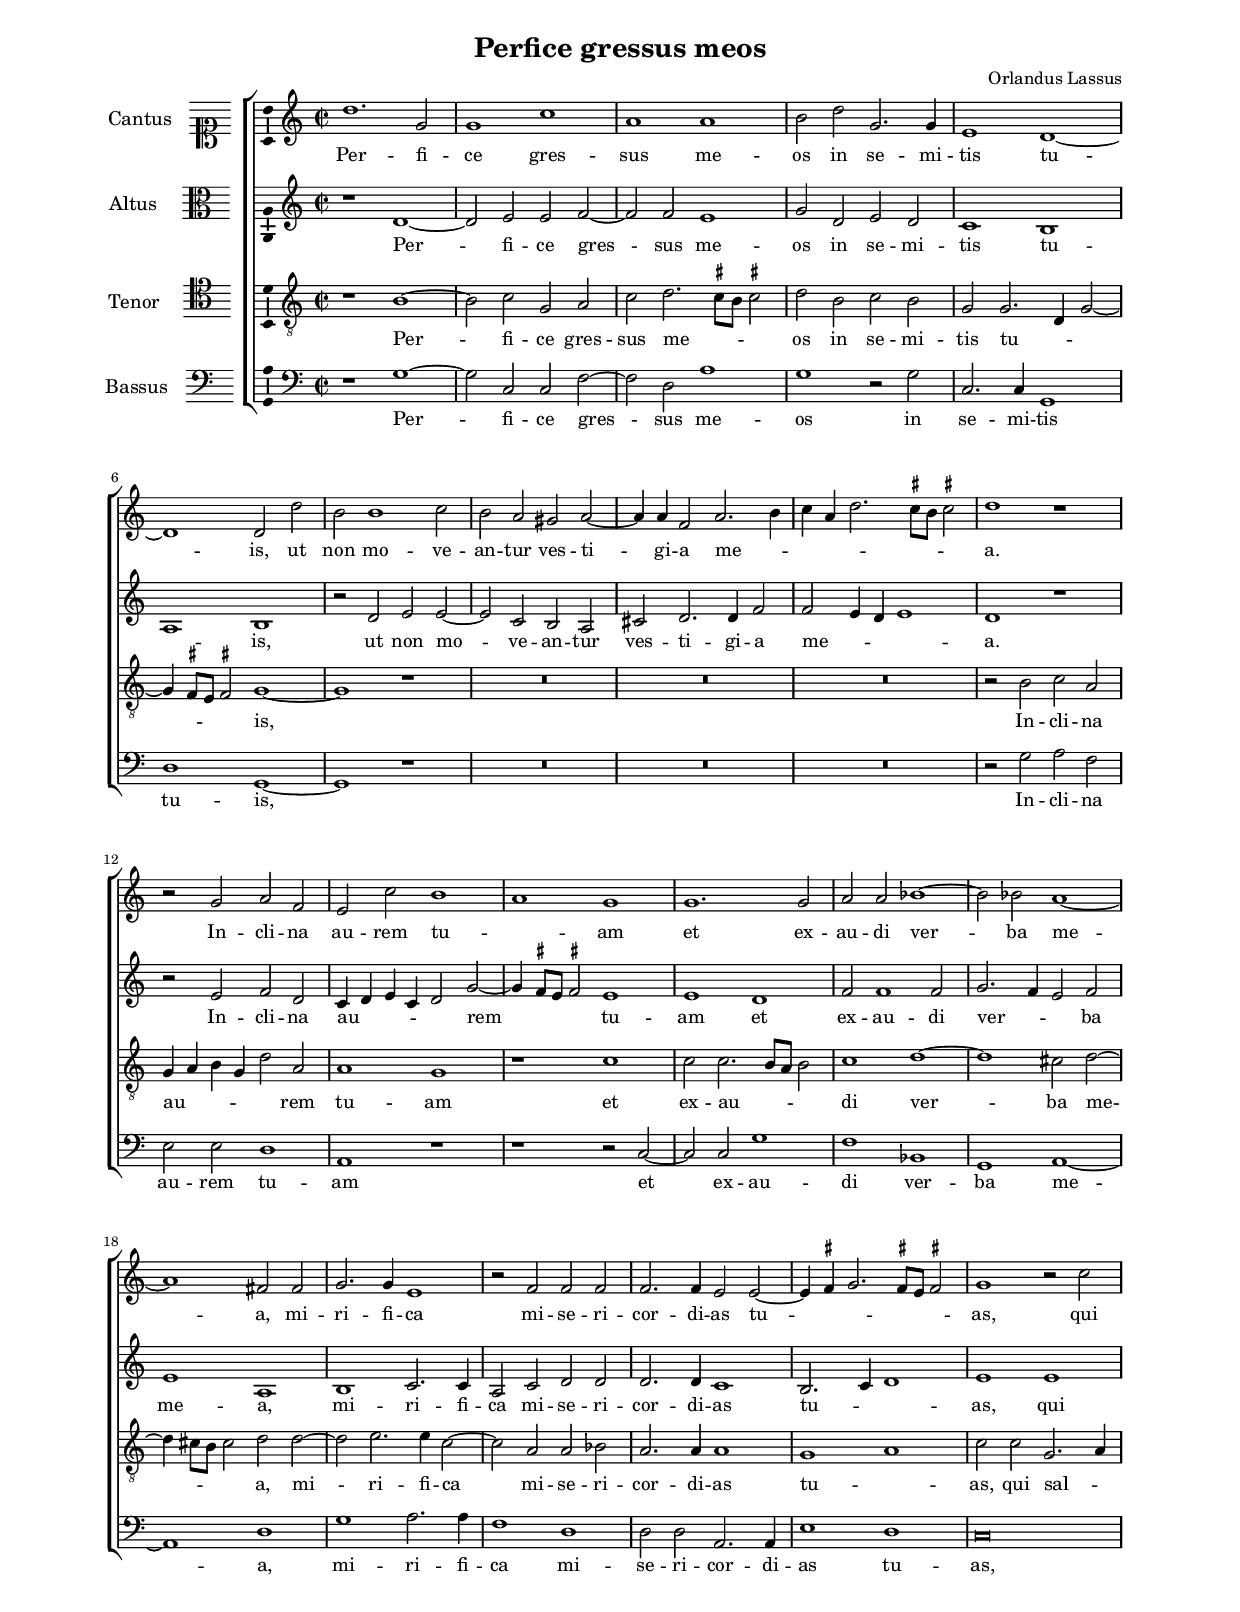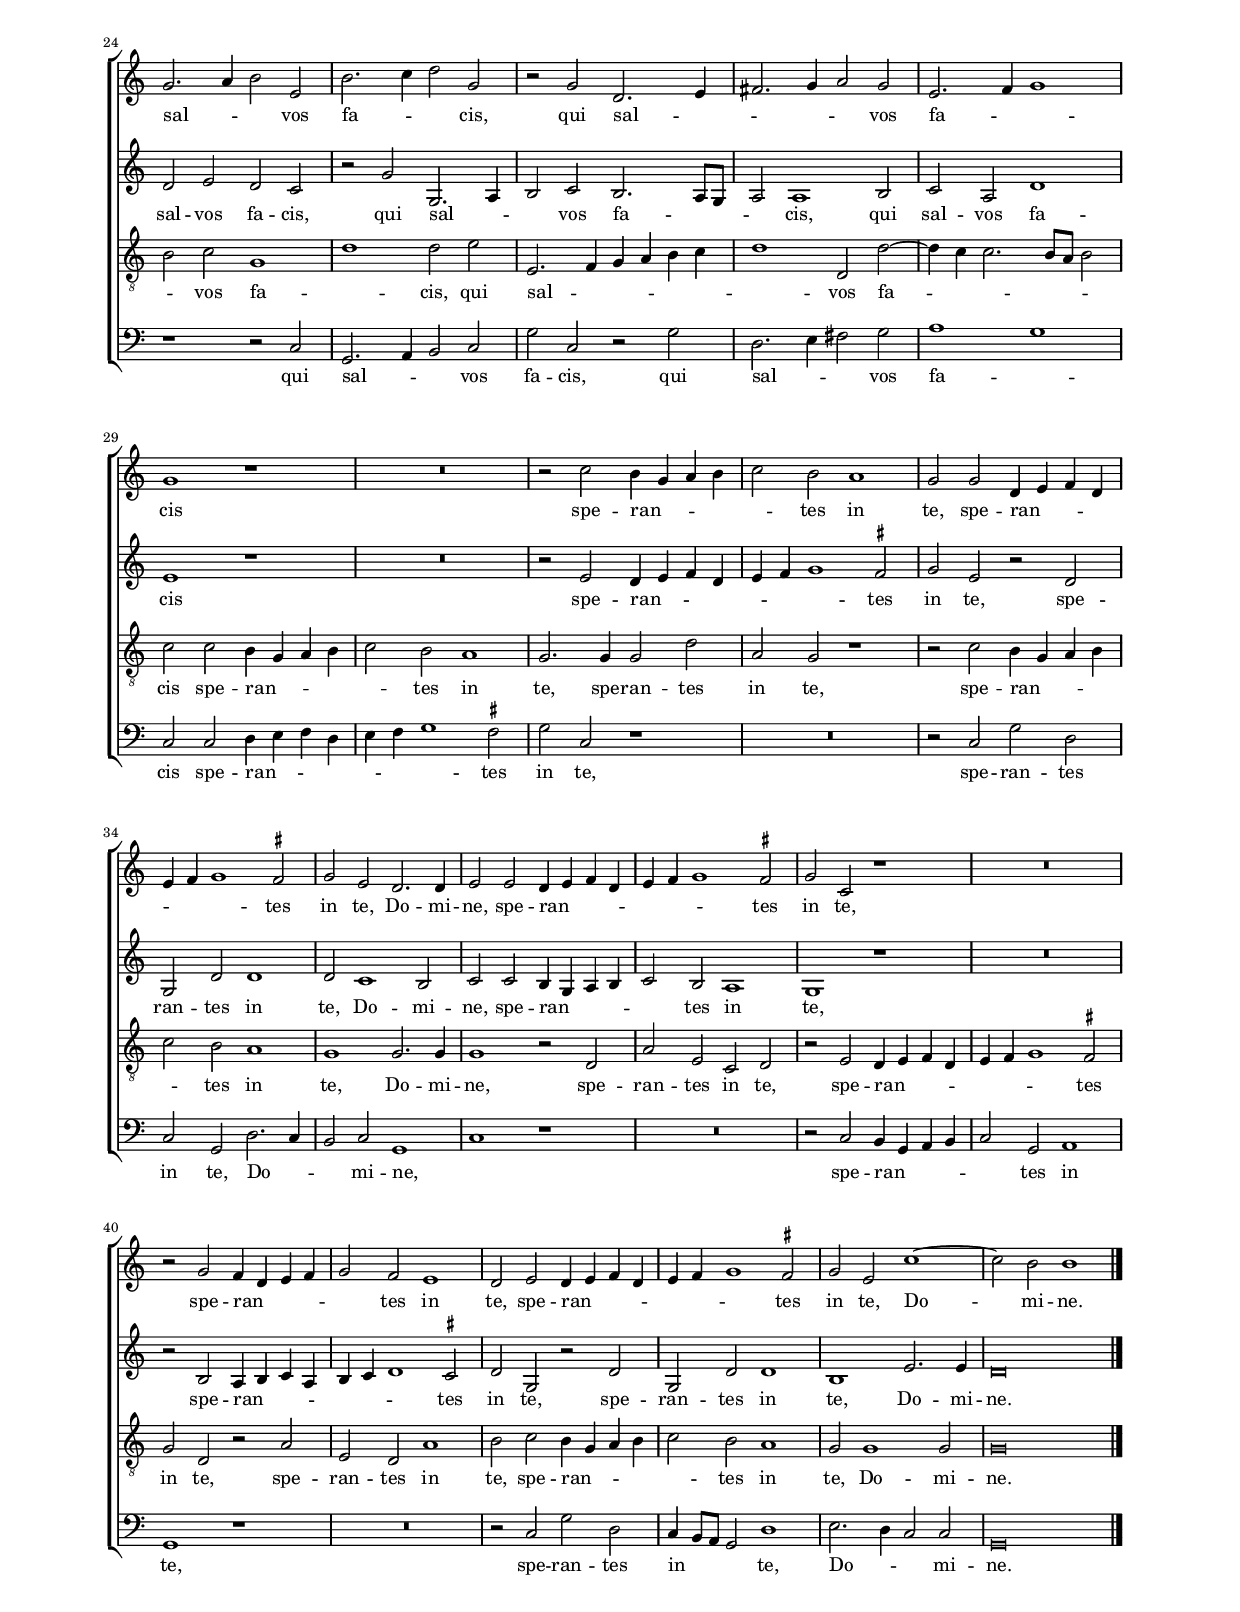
\header
{
  title="Perfice gressus meos"
  composer="Orlandus Lassus"
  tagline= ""
}

\version "2.22.1"
\include "deutsch.ly"
#(set-global-staff-size 15)
% #(set-default-paper-size "letter")
#(ly:set-option 'point-and-click #f)

	
global = {
	\key c \major
	\time 2/2 \set Score.measureLength = #(ly:make-moment 2/1)
     \set Score.tempoHideNote = ##t
    \tempo 2 = 90
    \skip 1*2*45 \bar "|."
	}

	ficta = { \once \set suggestAccidentals = ##t }
	
	forget = #(define-music-function (music) (ly:music?) #{
		\accidentalStyle forget
		$music
		\accidentalStyle default
		#})
	
	m = \melisma
	me = \melismaEnd


\paper
	{
	top-margin = 1.7 \cm
	bottom-margin = 1.7 \cm
	left-margin = 2 \cm
	right-margin = 2 \cm
	ragged-bottom = ##f
	ragged-last-bottom = ##f
	print-page-number = ##f
	system-system-spacing = #'((basic-distance . 17) (minimum-distance . 14) (padding . 6) (strechability . 150))
	systems-per-page = 4
%	min-systems-per-page = 3
	}


incipitcantus = \markup { \score {
	{
	\set Staff.instrumentName = \markup { \fontsize #1 "Cantus" }
	\key c \major
	\clef soprano
	s4 \bar ""
	}
	\layout  {
	raggedright = ##t
	indent = 1.6 \cm
	line-width = 2.4\cm
	\context { \Staff \remove Time_signature_engraver }
	\override Staff.Clef.Y-extent = #'(0 . 0)
	}} \hspace #1 }
	
      
incipitaltus = \markup { \score {
	{
	\set Staff.instrumentName = \markup { \fontsize #1 "Altus" }
	\key c \major
	\clef alto
	s4 \bar ""
	}
	\layout  {
	raggedright = ##t
	indent = 1.6 \cm
	line-width = 2.4\cm
	\context { \Staff \remove Time_signature_engraver }
	\override Staff.Clef.Y-extent = #'(0 . 0)
	}} \hspace #1 }


incipittenor = \markup { \score {
	{
	\set Staff.instrumentName = \markup { \fontsize #1 "Tenor" }
	\key c \major
	\clef tenor
	s4 \bar ""
	}
	\layout  {
	raggedright = ##t
	indent = 1.6 \cm
	line-width = 2.4\cm
	\context { \Staff \remove Time_signature_engraver }
	\override Staff.Clef.Y-extent = #'(0 . 0)
	}} \hspace #1 }


incipitbassus = \markup { \score {
	{
	\set Staff.instrumentName = \markup { \fontsize #1 "Bassus" }
	\key c \major
	\clef bass
	s4 \bar ""
	}
	\layout  {
	raggedright = ##t
	indent = 1.6 \cm
	line-width = 2.4\cm
	\context { \Staff \remove Time_signature_engraver }
	\override Staff.Clef.Y-extent = #'(0 . 0)
	}} \hspace #1 }


cantus =  \relative c''
	{
    d1. g,2
	g1 c
	a1 a
	h2 d g,2. g4
%5
	e1 d1~
	d1 d2 d'
	h2 h1 c2
	h2 a gis a2~
	a4 a f2 a2. \m h4
%10
	c a d2. \ficta cis8 h \ficta cis!2 \me
	d1 r
	r2 g, a f
	e2 c' h1 \m
	a1 \me g
%15
	g1. g2
	a2 a b1~
	b2 b a1~
	a1 fis2 fis
	g2. g4 e1
%20
	r2 f f f
	f2. f4 e2 e2~
	e4 \m \ficta fis g2. \ficta fis!8 e \ficta fis!2 \me
	g1 r2 c
	g2. \m a4 h2 \me e,
%25
	h'2. \m c4 d2 \me g,
	r2 g d2. \m e4
	fis2. g4 a2 \me g
	e2. \m f4 g1 \me
	g1 r
%30
	R\breve
	r2 c h4 \m g a h
	c2 \me h a1
	g2 g d4 \m e f d
	e4 f g1 \me \ficta fis2
%35
	g2 e d2. d4
	e2 e d4 \m e f d
	e4 f g1 \me \ficta fis2
	g2 c, r1
	R\breve
%40
	r2 g' f4 \m d e f
	g2 \me f e1
	d2 e d4 \m e f d
	e4 f g1 \me \ficta fis2
	g2 e c'1~
%45
	c2 h h1 |
	}


altus =  \relative c'
	{
        r1 d~
	d2 e e f2~
	f2 f e1
	g2 d e d
%5
	c1 h \m
	a1 \me h
	r2 d e e2~
	e2 c h a
	cis2 d2. d4 f2
%10
	f2 \m e4 d e1 \me
	d1 r
	r2 e f d
	c4 \m d e c d2 \me g2~
	g4 \m \ficta fis8 e \ficta fis!2 \me e1
%15
	e1 d
	f2 f1 f2
	g2. \m f4 e2 \me f
	e1 a,
	h1 c2. c4
%20
	a2 c d d
	d2. d4 c1  
	h2. \m c4 d1 \me
	e1 e
	d2 e d c
%25
	r2 g' g,2. \m a4
	h2 \me c h2. \m a8 g
	a2 \me a1 h2
	c2 a d1
	e1 r
%30
	R\breve
	r2 e d4 \m e f d
	e4 f g1 \me \ficta fis2
	g2 e r d
	g,2 d' d1
%35
	d2 c1 h2
	c2 c h4 \m g a h
	c2 \me h a1
	g1 r
	R\breve
%40
	r2 h a4 \m h c a
	h4 c d1 \me \ficta cis2
	d2 g, r d'
	g,2 d' d1
	h1 e2. e4
%45
	d\breve
	}


tenor =  \relative c'
	{
        r1 h1~
	h2 c g a
	c2 d2. \m \ficta cis8 h \ficta cis!2 \me
	d2 h c h
%5
	g2 g2. \m d4 g2~
	g4 \ficta fis8 e \ficta fis!2 \me g1~
	g1 r
	R\breve
	R
%10
	R
	r2 h c a
	g4 \m a h g d'2 \me a
	a1 g
	r1 c
%15
	c2 c2. \m h8 a h2 \me
	c1 d1~
	d1 cis2 d2~
	d4 \m cis8 h cis2 \me d2 d2~
	d2 e2. e4 c2~
%20
	c2 a2 a b
	a2. a4 a1
	g1 \m a1 \me
	c2 c g2. \m a4
	h2 \me c g1 \m
%25
	d'1 \me d2 e
	e,2. \m f4 g a h c
	d1 \me d,2 d'2~
	d4 \m c c2. h8 a h2 \me
	c2 c h4 \m g a4 h
%30
	c2 \me h a1
	g2. g4 g2 d'
	a2 g r1
	r2 c h4 \m g a h
	c2 \me h a1
%35
	g1 g2. g4
	g1 r2 d
	a'2 e c d
	r2 e d4 \m e f d
	e4 f g1 \me \ficta fis2
%40
	g2 d r2 a'
	e2 d a'1
	h2 c h4 \m g a h
	c2 \me h a1
	g2 g1 g2
%45
	g\breve
	}


bassus  =  \relative c
	{
        r1 g'1~
	g2 c, c f2~
	f2 d a'1
	g1 r2 g
%5
	c,2. c4 g1
	d'1 g,1~
	g1 r
	R\breve
	R
%10
	R
	r2 g' a f
	e2 e d1
	a r
	r1 r2 c2~
%15
	c2 c g'1
	f1 b,
	g1 a1~
	a1 d
	g1 a2. a4
%20
	f1 d
	d2 d a2. a4
	e'1 d
	c\breve
	r1 r2 c
%25
	g2. \m a4 h2 \me c
	g'2 c, r g'
	d2. \m e4 fis2 \me g
	a1 \m g \me
	c,2 c d4 \m e f d
%30
	e4 f g1 \me \ficta fis2
	g2 c, r1
	R\breve
	r2 c g' d
	c2 g d'2. \m c4
%35
	h2 \me c g1 \m
	c1 \me r
	R\breve
	r2 c h4 \m g a h
	c2 \me g a1
%40
	g1 r
	R\breve
	r2 c g' d
	c4 \m h8 a g2 \me d'1
	e2. \m d4 c2 \me c 
%45
	g\breve
	}

lyricscantus = \lyricmode {
	Per -- fi -- ce gres -- sus me -- os in se -- mi -- tis tu -- is,
	ut non mo -- ve -- an -- tur ves -- ti -- gi -- a me -- a.
	In -- cli -- na au -- rem tu -- am
	et ex -- au -- di ver -- ba me -- a,
	mi -- ri -- fi -- ca mi -- se -- ri -- cor -- di -- as tu -- as,
	qui sal -- vos fa -- cis,
	qui sal -- vos fa -- cis spe -- ran -- tes in te,
	spe -- ran -- tes in te, Do -- mi -- ne,
	spe -- ran -- tes in te,
	spe -- ran -- tes in te,
	spe -- ran -- tes in te, Do -- mi -- ne.
	}


lyricsaltus = \lyricmode {
	Per -- fi -- ce gres -- sus me -- os in se -- mi -- tis tu -- is,
	ut non mo -- ve -- an -- tur ves -- ti -- gi -- a me -- a.
	In -- cli -- na au -- rem tu -- am
	et ex -- au -- di ver -- ba me -- a,
	mi -- ri -- fi -- ca mi -- se -- ri -- cor -- di -- as tu -- as,
	qui sal -- vos fa -- cis,
	qui sal -- vos fa -- cis,
	qui sal -- vos fa -- cis spe -- ran -- tes in te,
	spe -- ran -- tes in te, Do -- mi -- ne,
	spe -- ran -- tes in te,
	spe -- ran -- tes in te,
	spe -- ran -- tes in te, Do -- mi -- ne.
	}


lyricstenor = \lyricmode {
	Per -- fi -- ce gres -- sus me -- os in se -- mi -- tis tu -- is,
	In -- cli -- na au -- rem tu -- am
	et ex -- au -- di ver -- ba me -- a,
	mi -- ri -- fi -- ca mi -- se -- ri -- cor -- di -- as tu -- as,
	qui sal -- vos fa -- cis,
	qui sal -- vos fa -- cis spe -- ran -- tes in te,
	spe -- ran -- tes in te,
	spe -- ran -- tes in te, Do -- mi -- ne,
	spe -- ran -- tes in te,
	spe -- ran -- tes in te,
	spe -- ran -- tes in te,
	spe -- ran -- tes in te, Do -- mi -- ne.
	}


lyricsbassus = \lyricmode {
	Per -- fi -- ce gres -- sus me -- os in se -- mi -- tis tu -- is,
	In -- cli -- na au -- rem tu -- am
	et ex -- au -- di ver -- ba me -- a,
	mi -- ri -- fi -- ca mi -- se -- ri -- cor -- di -- as tu -- as,
	qui sal -- vos fa -- cis,
	qui sal -- vos fa -- cis spe -- ran -- tes in te,
	spe -- ran -- tes in te, Do -- mi -- ne,
	spe -- ran -- tes in te,
	spe -- ran -- tes in te, Do -- mi -- ne.
	}


\score
{  
	\transpose c c {
	\new ChoirStaff \with { \override StaffGrouper.staff-staff-spacing.basic-distance = #12 }
	<<

	\new Staff << \global
	\new Voice="v1" {
		\set Staff.instrumentName=\incipitcantus
        %       \set Staff.instrumentName="S"
		\set Staff.midiInstrument = "reed organ"
		\clef "violin"
		\cantus }
	\new Lyrics \lyricsto "v1" {\lyricscantus }
	>>


	\new Staff << \global
	\new Voice="v2" {
		\set Staff.instrumentName=\incipitaltus
        %       \set Staff.instrumentName="A"
		\set Staff.midiInstrument = "reed organ"
		\clef "violin" 
		\altus}
	\new Lyrics \lyricsto "v2" {\lyricsaltus }
	>>


	\new Staff << \global
	\new Voice="v3" {
		\set Staff.instrumentName=\incipittenor
        %       \set Staff.instrumentName="T"
		\set Staff.midiInstrument = "reed organ"
		\clef "G_8"
		\tenor }
	\new Lyrics \lyricsto "v3" {\lyricstenor }
	>>


	\new Staff << \global
	\new Voice="v4" {
		\set Staff.instrumentName=\incipitbassus
        %       \set Staff.instrumentName="B"
		\set Staff.midiInstrument = "reed organ"
		\clef "bass" 
		\bassus }
	\new Lyrics \lyricsto "v4" {\lyricsbassus}
	>>

	>>
	} % transpose

	\layout
	{
	indent = 2.3 \cm
%	\context { \Lyrics \override VerticalAxisGroup.nonstaff-relatedstaff-spacing.padding = #2 }
%	\context { \Lyrics \override LyricText.font-size = #1 }
	\context { \Staff \override TimeSignature.break-visibility = #end-of-line-invisible }
    \context { \Staff \consists "Ambitus_engraver" }
	\context { \Score \override BarNumber.padding = #2 }
	\context { \Voice \override NoteHead.style = #'baroque }
	}

\midi
	{
    	\tempo 2 = 90
	}
	
}


% EOF
